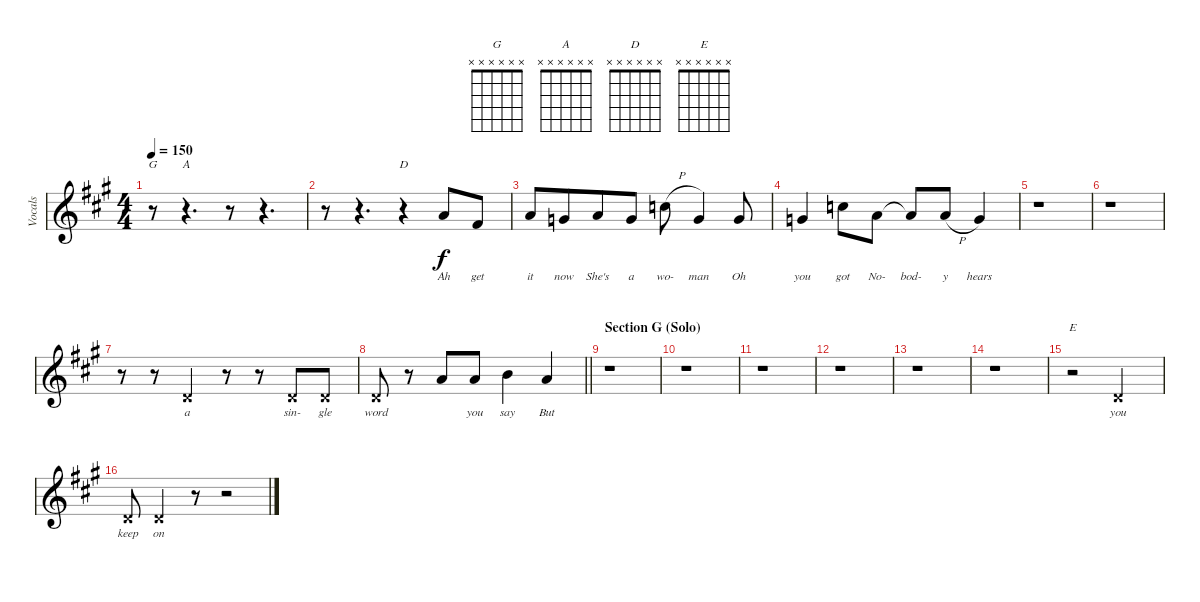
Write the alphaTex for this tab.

\track ("Vocals" "Vocals") {instrument voiceoohs}
\staff {score}
\tuning (E4 B3 G3 D3 A2 E2) {hide}
\chord ("G" x x x x x x)
\chord ("A" x x x x x x)
\chord ("D" x x x x x x)
\chord ("E" x x x x x x)
\ts (4 4)
\tempo 150
\clef g2
\ks a
r.8{ch "G" dy f beam Down} r.4{d ch "A"} r.8{beam Down} r.4{d} |
r.8 r.4{d} r.4{ch "D" beam Down} 5.1.8{lyrics (0 "Ah") lyrics (1 "") lyrics (2 "") lyrics (3 "") lyrics (4 "")} 2.1.8{lyrics (0 "get") lyrics (1 "") lyrics (2 "") lyrics (3 "") lyrics (4 "")} |
5.1.8{lyrics (0 "it") lyrics (1 "") lyrics (2 "") lyrics (3 "") lyrics (4 "")} 3.1.8{lyrics (0 "now") lyrics (1 "") lyrics (2 "") lyrics (3 "") lyrics (4 "") beam merge} 5.1.8{lyrics (0 "She's") lyrics (1 "") lyrics (2 "") lyrics (3 "") lyrics (4 "")} 3.1.8{lyrics (0 "a") lyrics (1 "") lyrics (2 "") lyrics (3 "") lyrics (4 "")} 8.1{h}.8{lyrics (0 "wo-") lyrics (1 "") lyrics (2 "") lyrics (3 "") lyrics (4 "")} 3.1.4{lyrics (0 "man") lyrics (1 "") lyrics (2 "") lyrics (3 "") lyrics (4 "")} 3.1.8{lyrics (0 "Oh") lyrics (1 "") lyrics (2 "") lyrics (3 "") lyrics (4 "")} |
3.1.4{lyrics (0 "you") lyrics (1 "") lyrics (2 "") lyrics (3 "") lyrics (4 "")} 8.1.8{lyrics (0 "got") lyrics (1 "") lyrics (2 "") lyrics (3 "") lyrics (4 "")} 5.1.8{lyrics (0 "No-") lyrics (1 "") lyrics (2 "") lyrics (3 "") lyrics (4 "")} 5.1{t}.8{lyrics (0 "bod-") lyrics (1 "") lyrics (2 "") lyrics (3 "") lyrics (4 "")} 5.1{h}.8{lyrics (0 "y") lyrics (1 "") lyrics (2 "") lyrics (3 "") lyrics (4 "")} 3.1.4{lyrics (0 "hears") lyrics (1 "") lyrics (2 "") lyrics (3 "") lyrics (4 "")} |
r.1 |
r.1 |
r.8{beam Down} r.8 3.2{x}.4{lyrics (0 "a") lyrics (1 "") lyrics (2 "") lyrics (3 "") lyrics (4 "")} r.8{beam Down} r.8 3.2{x}.8{lyrics (0 "sin-") lyrics (1 "") lyrics (2 "") lyrics (3 "") lyrics (4 "")} 3.2{x}.8{lyrics (0 "gle") lyrics (1 "") lyrics (2 "") lyrics (3 "") lyrics (4 "")} |
\barLineRight lightlight
3.2{x}.8{lyrics (0 "word ") lyrics (1 "") lyrics (2 "") lyrics (3 "") lyrics (4 "")} r.8 5.1.8{lyrics (0 "") lyrics (1 "") lyrics (2 "") lyrics (3 "") lyrics (4 "")} 5.1.8{lyrics (0 "you") lyrics (1 "") lyrics (2 "") lyrics (3 "") lyrics (4 "")} 7.1.4{lyrics (0 "say") lyrics (1 "") lyrics (2 "") lyrics (3 "") lyrics (4 "") beam Down} 5.1.4{lyrics (0 "But") lyrics (1 "") lyrics (2 "") lyrics (3 "") lyrics (4 "")} |
\section ("" "Section G (Solo)")
r.1 |
r.1 |
r.1 |
r.1 |
r.1 |
r.1 |
r.2{ch "E"} 3.2{x}.2{lyrics (0 "you") lyrics (1 "") lyrics (2 "") lyrics (3 "") lyrics (4 "")} |
3.2{x}.8{lyrics (0 "keep") lyrics (1 "") lyrics (2 "") lyrics (3 "") lyrics (4 "")} 3.2{x}.4{lyrics (0 "on") lyrics (1 "") lyrics (2 "") lyrics (3 "") lyrics (4 "")} r.8 r.2
